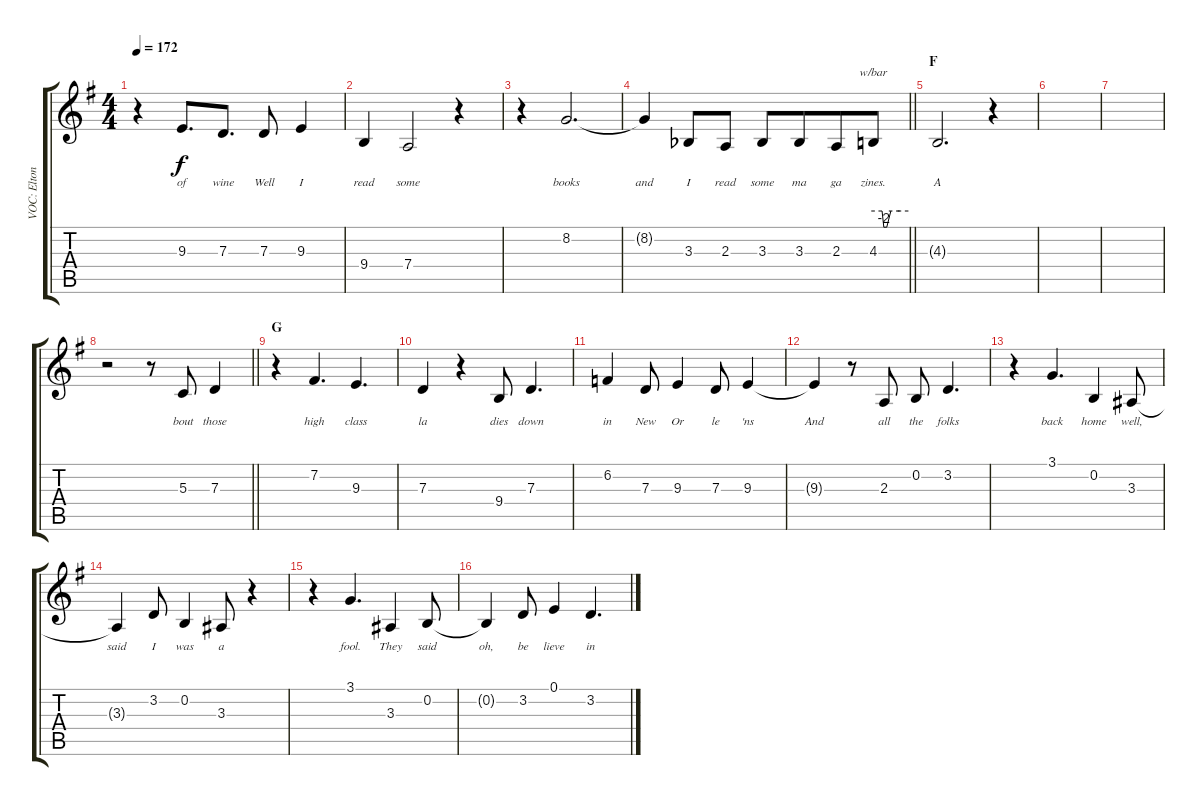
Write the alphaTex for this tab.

\track ("VOC: Elton John" "VOC: Elton") {instrument lead2sawtooth}
\staff {score tabs}
\tuning (E4 B3 G3 D3 A2 E2) {hide}
\ts (4 4)
\tempo 172
\clef g2
\ks g
r.4{dy f} 9.3.8{d lyrics (0 "of") lyrics (1 "") lyrics (2 "") lyrics (3 "") lyrics (4 "")} 7.3.8{d lyrics (0 "wine") lyrics (1 "") lyrics (2 "") lyrics (3 "") lyrics (4 "")} 7.3.8{lyrics (0 "Well") lyrics (1 "") lyrics (2 "") lyrics (3 "") lyrics (4 "")} 9.3.4{lyrics (0 "I") lyrics (1 "") lyrics (2 "") lyrics (3 "") lyrics (4 "")} |
9.4.4{lyrics (0 "read") lyrics (1 "") lyrics (2 "") lyrics (3 "") lyrics (4 "")} 7.4.2{lyrics (0 "some") lyrics (1 "") lyrics (2 "") lyrics (3 "") lyrics (4 "")} r.4 |
r.4 8.2.2{d lyrics (0 "books") lyrics (1 "") lyrics (2 "") lyrics (3 "") lyrics (4 "")} |
\barLineRight lightlight
8.2{t}.4{lyrics (0 "and") lyrics (1 "") lyrics (2 "") lyrics (3 "") lyrics (4 "")} 3.3{acc b}.8{lyrics (0 "I") lyrics (1 "") lyrics (2 "") lyrics (3 "") lyrics (4 "")} 2.3.8{lyrics (0 "read") lyrics (1 "") lyrics (2 "") lyrics (3 "") lyrics (4 "")} 3.3{acc b}.8{lyrics (0 "some") lyrics (1 "") lyrics (2 "") lyrics (3 "") lyrics (4 "")} 3.3{acc b}.8{lyrics (0 "ma") lyrics (1 "") lyrics (2 "") lyrics (3 "") lyrics (4 "") beam merge} 2.3.8{lyrics (0 "ga") lyrics (1 "") lyrics (2 "") lyrics (3 "") lyrics (4 "")} 4.3.8{tbe (custom default 0 0 15 0 18 -8 23 -8 30 0 45 0 60 0) lyrics (0 "zines.") lyrics (1 "") lyrics (2 "") lyrics (3 "") lyrics (4 "")} |
\section ("" "F")
4.3{t}.2{d lyrics (0 "A") lyrics (1 "") lyrics (2 "") lyrics (3 "") lyrics (4 "")} r.4 |
|
|
\barLineRight lightlight
r.2 r.8 5.3.8{lyrics (0 "bout") lyrics (1 "") lyrics (2 "") lyrics (3 "") lyrics (4 "")} 7.3.4{lyrics (0 "those") lyrics (1 "") lyrics (2 "") lyrics (3 "") lyrics (4 "")} |
\section ("" "G")
r.4 7.2.4{d lyrics (0 "high") lyrics (1 "") lyrics (2 "") lyrics (3 "") lyrics (4 "")} 9.3.4{d lyrics (0 "class") lyrics (1 "") lyrics (2 "") lyrics (3 "") lyrics (4 "")} |
7.3.4{lyrics (0 "la") lyrics (1 "") lyrics (2 "") lyrics (3 "") lyrics (4 "")} r.4 9.4.8{lyrics (0 "dies") lyrics (1 "") lyrics (2 "") lyrics (3 "") lyrics (4 "")} 7.3.4{d lyrics (0 "down") lyrics (1 "") lyrics (2 "") lyrics (3 "") lyrics (4 "")} |
6.2.4{lyrics (0 "in") lyrics (1 "") lyrics (2 "") lyrics (3 "") lyrics (4 "")} 7.3.8{lyrics (0 "New") lyrics (1 "") lyrics (2 "") lyrics (3 "") lyrics (4 "")} 9.3.4{lyrics (0 "Or") lyrics (1 "") lyrics (2 "") lyrics (3 "") lyrics (4 "")} 7.3.8{lyrics (0 "le") lyrics (1 "") lyrics (2 "") lyrics (3 "") lyrics (4 "")} 9.3.4{lyrics (0 "'ns") lyrics (1 "") lyrics (2 "") lyrics (3 "") lyrics (4 "")} |
9.3{t}.4{lyrics (0 "And") lyrics (1 "") lyrics (2 "") lyrics (3 "") lyrics (4 "")} r.8 2.3.8{lyrics (0 "all") lyrics (1 "") lyrics (2 "") lyrics (3 "") lyrics (4 "")} 0.2.8{lyrics (0 "the") lyrics (1 "") lyrics (2 "") lyrics (3 "") lyrics (4 "")} 3.2.4{d lyrics (0 "folks") lyrics (1 "") lyrics (2 "") lyrics (3 "") lyrics (4 "")} |
r.4 3.1.4{d lyrics (0 "back") lyrics (1 "") lyrics (2 "") lyrics (3 "") lyrics (4 "")} 0.2.4{lyrics (0 "home") lyrics (1 "") lyrics (2 "") lyrics (3 "") lyrics (4 "")} 3.3.8{lyrics (0 "well,") lyrics (1 "") lyrics (2 "") lyrics (3 "") lyrics (4 "")} |
3.3{t}.4{lyrics (0 "said") lyrics (1 "") lyrics (2 "") lyrics (3 "") lyrics (4 "")} 3.2.8{lyrics (0 "I") lyrics (1 "") lyrics (2 "") lyrics (3 "") lyrics (4 "")} 0.2.4{lyrics (0 "was") lyrics (1 "") lyrics (2 "") lyrics (3 "") lyrics (4 "")} 3.3.8{lyrics (0 "a") lyrics (1 "") lyrics (2 "") lyrics (3 "") lyrics (4 "")} r.4 |
r.4 3.1.4{d lyrics (0 "fool.") lyrics (1 "") lyrics (2 "") lyrics (3 "") lyrics (4 "")} 3.3.4{lyrics (0 "They") lyrics (1 "") lyrics (2 "") lyrics (3 "") lyrics (4 "")} 0.2.8{lyrics (0 "said") lyrics (1 "") lyrics (2 "") lyrics (3 "") lyrics (4 "")} |
0.2{t}.4{lyrics (0 "oh,") lyrics (1 "") lyrics (2 "") lyrics (3 "") lyrics (4 "")} 3.2.8{lyrics (0 "be") lyrics (1 "") lyrics (2 "") lyrics (3 "") lyrics (4 "")} 0.1.4{lyrics (0 "lieve") lyrics (1 "") lyrics (2 "") lyrics (3 "") lyrics (4 "")} 3.2.4{d lyrics (0 "in") lyrics (1 "") lyrics (2 "") lyrics (3 "") lyrics (4 "")}
